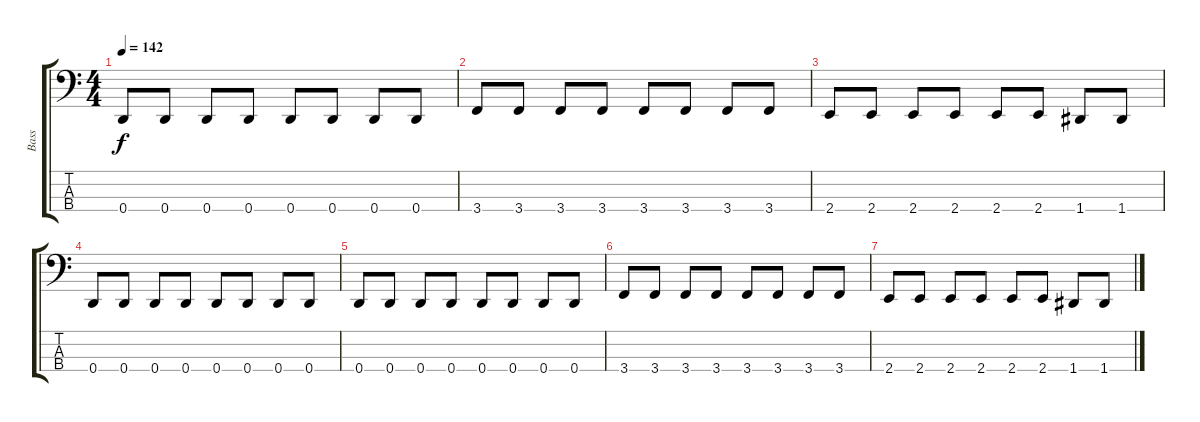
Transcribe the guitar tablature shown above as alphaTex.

\track ("Bass" "Bass") {instrument electricbasspick}
\staff {score tabs}
\tuning (G2 D2 A1 D1) {hide}
\ts (4 4)
\tempo 142
\clef f4
\ks c
0.4.8{dy f} 0.4.8 0.4.8 0.4.8 0.4.8 0.4.8 0.4.8 0.4.8 |
3.4.8 3.4.8 3.4.8 3.4.8 3.4.8 3.4.8 3.4.8 3.4.8 |
2.4.8 2.4.8 2.4.8 2.4.8 2.4.8 2.4.8 1.4.8 1.4.8 |
0.4.8 0.4.8 0.4.8 0.4.8 0.4.8 0.4.8 0.4.8 0.4.8 |
0.4.8 0.4.8 0.4.8 0.4.8 0.4.8 0.4.8 0.4.8 0.4.8 |
3.4.8 3.4.8 3.4.8 3.4.8 3.4.8 3.4.8 3.4.8 3.4.8 |
2.4.8 2.4.8 2.4.8 2.4.8 2.4.8 2.4.8 1.4.8 1.4.8
